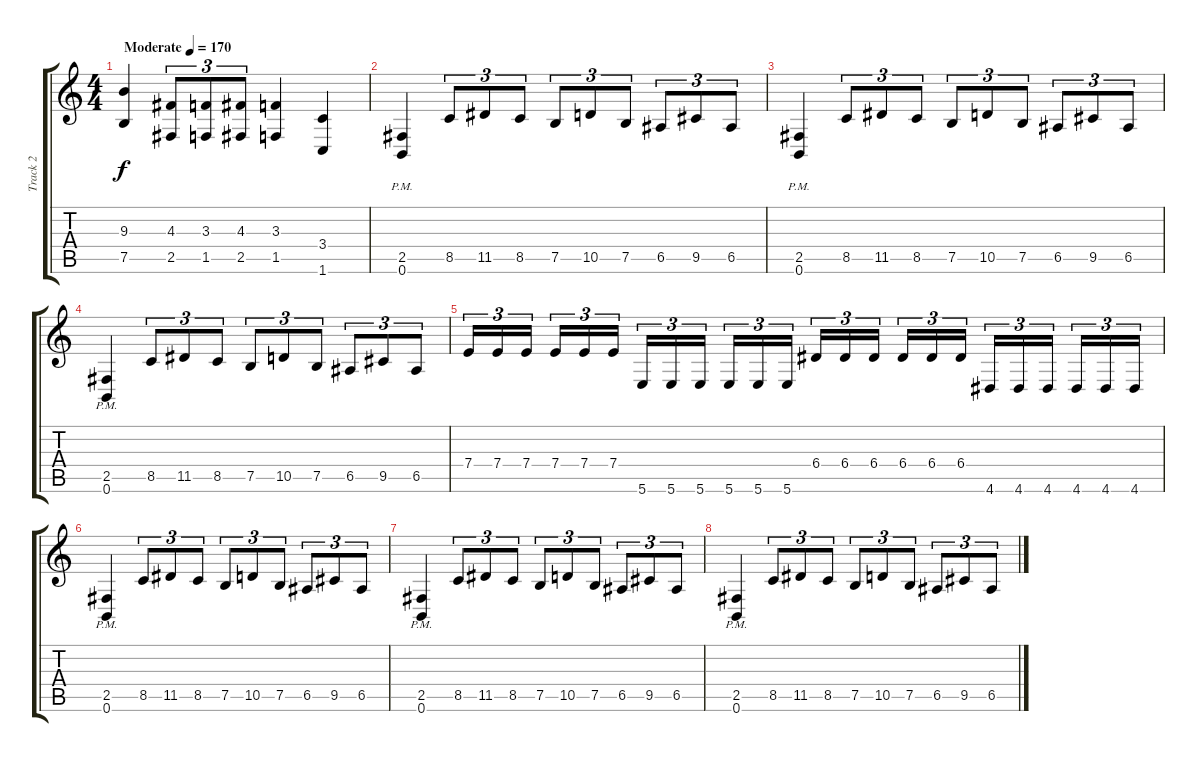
\track ("Track 2" "Track 2") {instrument distortionguitar}
\staff {score tabs}
\tuning (B3 Gb3 D3 A2 E2 B1) {hide}
\ts (4 4)
\tempo (170 "Moderate")
\clef g2
\ks c
(9.3 7.5).4{dy f instrument distortionguitar} (4.3 2.5).8{tu (3 2)} (3.3 1.5).8{tu (3 2)} (4.3 2.5).8{tu (3 2)} (3.3 1.5).4 (3.4 1.6).4 |
(2.5{pm} 0.6{pm}).4 8.5.8{tu (3 2)} 11.5.8{tu (3 2)} 8.5.8{tu (3 2)} 7.5.8{tu (3 2)} 10.5.8{tu (3 2)} 7.5.8{tu (3 2)} 6.5.8{tu (3 2)} 9.5.8{tu (3 2)} 6.5.8{tu (3 2)} |
(2.5{pm} 0.6{pm}).4 8.5.8{tu (3 2)} 11.5.8{tu (3 2)} 8.5.8{tu (3 2)} 7.5.8{tu (3 2)} 10.5.8{tu (3 2)} 7.5.8{tu (3 2)} 6.5.8{tu (3 2)} 9.5.8{tu (3 2)} 6.5.8{tu (3 2)} |
(2.5{pm} 0.6{pm}).4 8.5.8{tu (3 2)} 11.5.8{tu (3 2)} 8.5.8{tu (3 2)} 7.5.8{tu (3 2)} 10.5.8{tu (3 2)} 7.5.8{tu (3 2)} 6.5.8{tu (3 2)} 9.5.8{tu (3 2)} 6.5.8{tu (3 2)} |
7.4.16{tu (3 2)} 7.4.16{tu (3 2)} 7.4.16{tu (3 2) beam splitsecondary} 7.4.16{tu (3 2)} 7.4.16{tu (3 2)} 7.4.16{tu (3 2)} 5.6.16{tu (3 2)} 5.6.16{tu (3 2)} 5.6.16{tu (3 2) beam splitsecondary} 5.6.16{tu (3 2)} 5.6.16{tu (3 2)} 5.6.16{tu (3 2)} 6.4.16{tu (3 2)} 6.4.16{tu (3 2)} 6.4.16{tu (3 2) beam splitsecondary} 6.4.16{tu (3 2)} 6.4.16{tu (3 2)} 6.4.16{tu (3 2)} 4.6.16{tu (3 2)} 4.6.16{tu (3 2)} 4.6.16{tu (3 2) beam splitsecondary} 4.6.16{tu (3 2)} 4.6.16{tu (3 2)} 4.6.16{tu (3 2)} |
(2.5{pm} 0.6{pm}).4 8.5.8{tu (3 2)} 11.5.8{tu (3 2)} 8.5.8{tu (3 2)} 7.5.8{tu (3 2)} 10.5.8{tu (3 2)} 7.5.8{tu (3 2)} 6.5.8{tu (3 2)} 9.5.8{tu (3 2)} 6.5.8{tu (3 2)} |
(2.5{pm} 0.6{pm}).4 8.5.8{tu (3 2)} 11.5.8{tu (3 2)} 8.5.8{tu (3 2)} 7.5.8{tu (3 2)} 10.5.8{tu (3 2)} 7.5.8{tu (3 2)} 6.5.8{tu (3 2)} 9.5.8{tu (3 2)} 6.5.8{tu (3 2)} |
(2.5{pm} 0.6{pm}).4 8.5.8{tu (3 2)} 11.5.8{tu (3 2)} 8.5.8{tu (3 2)} 7.5.8{tu (3 2)} 10.5.8{tu (3 2)} 7.5.8{tu (3 2)} 6.5.8{tu (3 2)} 9.5.8{tu (3 2)} 6.5.8{tu (3 2)}
